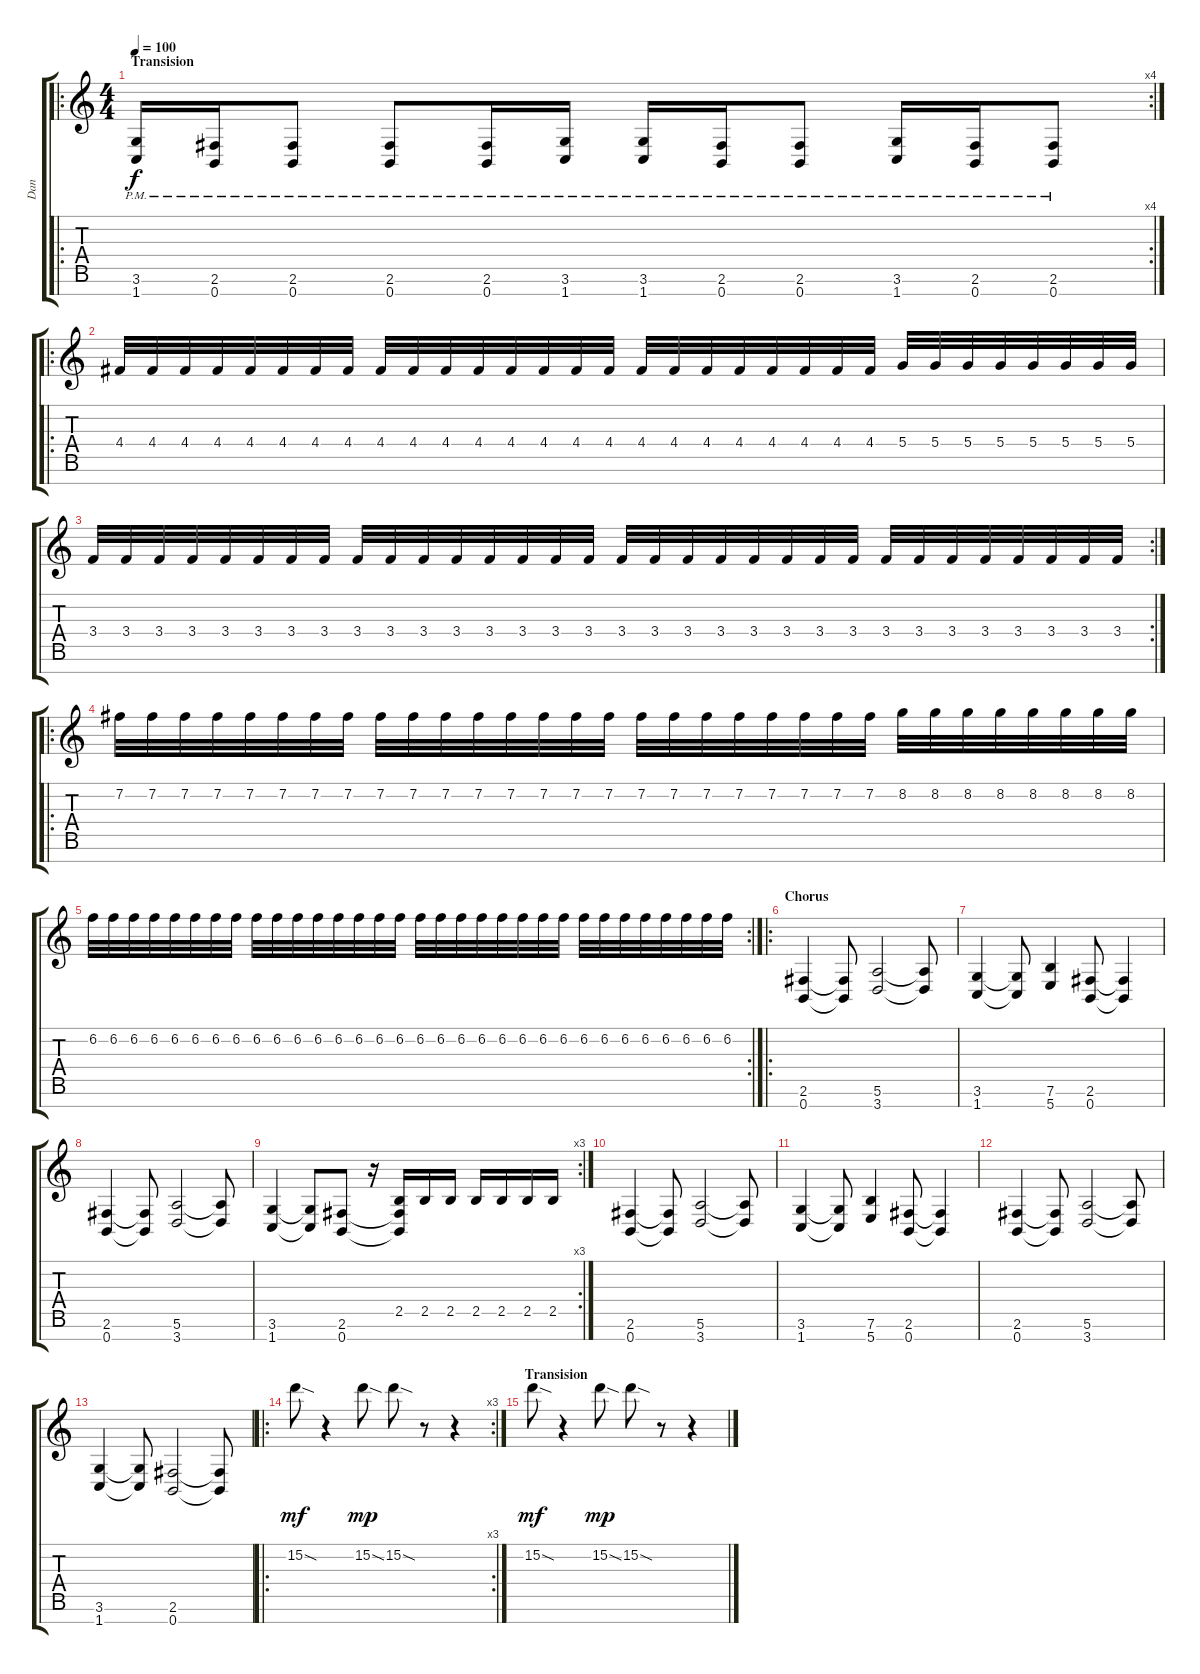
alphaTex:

\track ("Dan" "Dan") {instrument distortionguitar}
\staff {score tabs}
\tuning (E4 B3 G3 D3 A2 E2 B1) {hide}
\ro
\rc 4
\ts (4 4)
\section ("" "Transision")
\tempo 100
\clef g2
\ks c
(3.6{pm} 1.7).16{dy f} (2.6{pm} 0.7).16 (2.6{pm} 0.7).8 (2.6{pm} 0.7).8 (2.6 0.7{pm}).16 (3.6{pm} 1.7).16 (3.6{pm} 1.7).16 (2.6 0.7{pm}).16 (2.6 0.7{pm}).8 (3.6{pm} 1.7).16 (2.6 0.7{pm}).16 (2.6 0.7{pm}).8 |
\ro
4.4.32 4.4.32 4.4.32 4.4.32 4.4.32 4.4.32 4.4.32 4.4.32 4.4.32 4.4.32 4.4.32 4.4.32 4.4.32 4.4.32 4.4.32 4.4.32 4.4.32 4.4.32 4.4.32 4.4.32 4.4.32 4.4.32 4.4.32 4.4.32 5.4.32 5.4.32 5.4.32 5.4.32 5.4.32 5.4.32 5.4.32 5.4.32 |
\rc 2
3.4.32 3.4.32 3.4.32 3.4.32 3.4.32 3.4.32 3.4.32 3.4.32 3.4.32 3.4.32 3.4.32 3.4.32 3.4.32 3.4.32 3.4.32 3.4.32 3.4.32 3.4.32 3.4.32 3.4.32 3.4.32 3.4.32 3.4.32 3.4.32 3.4.32 3.4.32 3.4.32 3.4.32 3.4.32 3.4.32 3.4.32 3.4.32 |
\ro
7.2.32 7.2.32 7.2.32 7.2.32 7.2.32 7.2.32 7.2.32 7.2.32 7.2.32 7.2.32 7.2.32 7.2.32 7.2.32 7.2.32 7.2.32 7.2.32 7.2.32 7.2.32 7.2.32 7.2.32 7.2.32 7.2.32 7.2.32 7.2.32 8.2.32 8.2.32 8.2.32 8.2.32 8.2.32 8.2.32 8.2.32 8.2.32 |
\rc 2
6.2.32 6.2.32 6.2.32 6.2.32 6.2.32 6.2.32 6.2.32 6.2.32 6.2.32 6.2.32 6.2.32 6.2.32 6.2.32 6.2.32 6.2.32 6.2.32 6.2.32 6.2.32 6.2.32 6.2.32 6.2.32 6.2.32 6.2.32 6.2.32 6.2.32 6.2.32 6.2.32 6.2.32 6.2.32 6.2.32 6.2.32 6.2.32 |
\ro
\section ("" "Chorus")
(2.6 0.7).4 (2.6{t} 0.7{t}).8 (5.6 3.7).2 (5.6{t} 3.7{t}).8 |
(3.6 1.7).4 (3.6{t} 1.7{t}).8 (7.6 5.7).4 (2.6 0.7).8 (2.6{t} 0.7{t}).4 |
(2.6 0.7).4 (2.6{t} 0.7{t}).8 (5.6 3.7).2 (5.6{t} 3.7{t}).8 |
\rc 3
(3.6 1.7).4 (3.6{t} 1.7{t}).8 (2.6 0.7).8 r.16 (2.5 2.6{t} 0.7{t}).16 2.5.16 2.5.16 2.5.16 2.5.16 2.5.16 2.5.16 |
(2.6 0.7).4 (2.6{t} 0.7{t}).8 (5.6 3.7).2 (5.6{t} 3.7{t}).8 |
(3.6 1.7).4 (3.6{t} 1.7{t}).8 (7.6 5.7).4 (2.6 0.7).8 (2.6{t} 0.7{t}).4 |
(2.6 0.7).4 (2.6{t} 0.7{t}).8 (5.6 3.7).2 (5.6{t} 3.7{t}).8 |
(3.6 1.7).4 (3.6{t} 1.7{t}).8 (2.6 0.7).2 (2.6{t} 0.7{t}).8 |
\ro
\rc 3
15.2{sod}.8{dy mf} r.4 15.2{sod}.8{dy mp} 15.2{sod}.8 r.8 r.4 |
\section ("" "Transision")
15.2{sod}.8{dy mf} r.4 15.2{sod}.8{dy mp} 15.2{sod}.8 r.8 r.4
